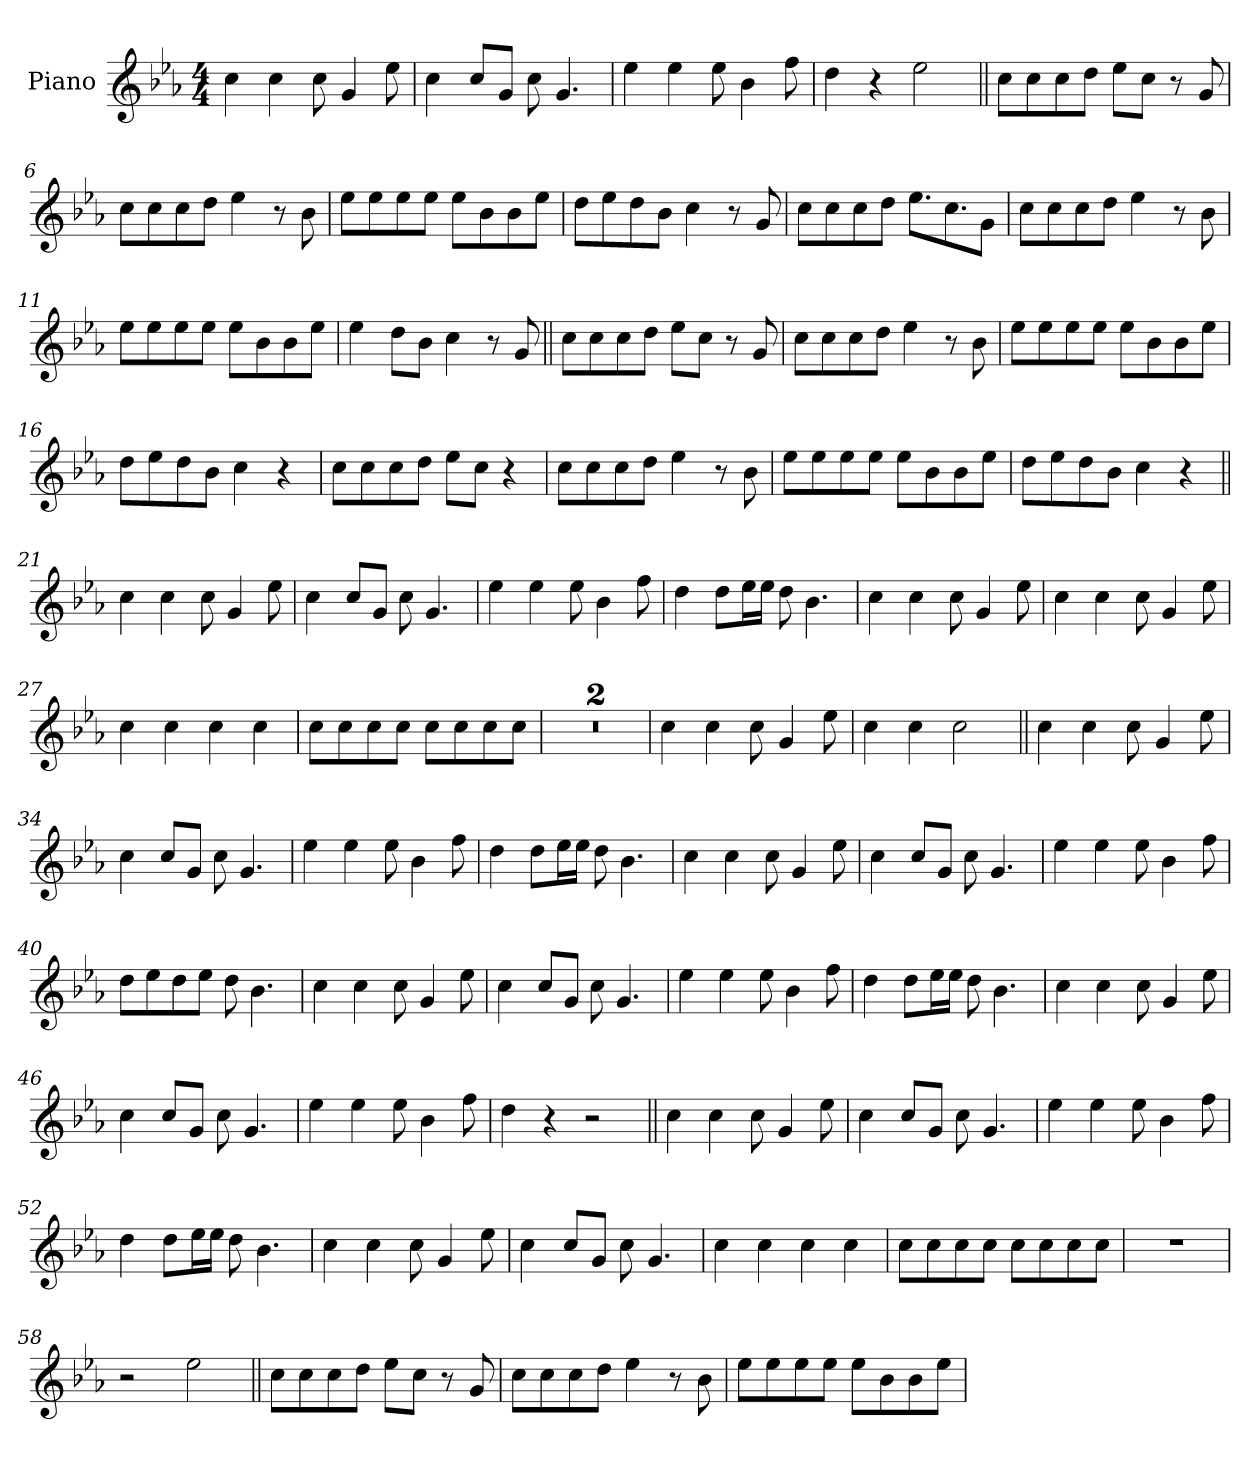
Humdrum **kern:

**kern
*part1
*staff1
*I"Piano
*I'Pno.
*clefG2
*k[b-e-a-]
*M4/4
*MM165
=1
4cc
4cc
8cc
4g
8ee-
=2
4cc
8ccL
8gJ
8cc
4.g
=3
4ee-
4ee-
8ee-
4b-
8ff
=4
4dd
4r
2ee-
=5||
8ccL
8cc
8cc
8ddJ
8ee-L
8ccJ
8r
8g
=6
8ccL
8cc
8cc
8ddJ
4ee-
8r
8b-
=7
8ee-L
8ee-
8ee-
8ee-J
8ee-L
8b-
8b-
8ee-J
=8
8ddL
8ee-
8dd
8b-J
4cc
8r
8g
=9
8ccL
8cc
8cc
8ddJ
8.ee-L
8.cc
8gJ
=10
8ccL
8cc
8cc
8ddJ
4ee-
8r
8b-
=11
8ee-L
8ee-
8ee-
8ee-J
8ee-L
8b-
8b-
8ee-J
=12
4ee-
8ddL
8b-J
4cc
8r
8g
=13||
8ccL
8cc
8cc
8ddJ
8ee-L
8ccJ
8r
8g
=14
8ccL
8cc
8cc
8ddJ
4ee-
8r
8b-
=15
8ee-L
8ee-
8ee-
8ee-J
8ee-L
8b-
8b-
8ee-J
=16
8ddL
8ee-
8dd
8b-J
4cc
4r
=17
8ccL
8cc
8cc
8ddJ
8ee-L
8ccJ
4r
=18
8ccL
8cc
8cc
8ddJ
4ee-
8r
8b-
=19
8ee-L
8ee-
8ee-
8ee-J
8ee-L
8b-
8b-
8ee-J
=20
8ddL
8ee-
8dd
8b-J
4cc
4r
=21||
4cc
4cc
8cc
4g
8ee-
=22
4cc
8ccL
8gJ
8cc
4.g
=23
4ee-
4ee-
8ee-
4b-
8ff
=24
4dd
8ddL
16ee-L
16ee-JJ
8dd
4.b-
=25
4cc
4cc
8cc
4g
8ee-
=26
4cc
4cc
8cc
4g
8ee-
=27
4cc
4cc
4cc
4cc
=28
8ccL
8cc
8cc
8ccJ
8ccL
8cc
8cc
8ccJ
=29
1r
=30
1r
=31
4cc
4cc
8cc
4g
8ee-
=32
4cc
4cc
2cc
=33||
4cc
4cc
8cc
4g
8ee-
=34
4cc
8ccL
8gJ
8cc
4.g
=35
4ee-
4ee-
8ee-
4b-
8ff
=36
4dd
8ddL
16ee-L
16ee-JJ
8dd
4.b-
=37
4cc
4cc
8cc
4g
8ee-
=38
4cc
8ccL
8gJ
8cc
4.g
=39
4ee-
4ee-
8ee-
4b-
8ff
=40
8ddL
8ee-
8dd
8ee-J
8dd
4.b-
=41
4cc
4cc
8cc
4g
8ee-
=42
4cc
8ccL
8gJ
8cc
4.g
=43
4ee-
4ee-
8ee-
4b-
8ff
=44
4dd
8ddL
16ee-L
16ee-JJ
8dd
4.b-
=45
4cc
4cc
8cc
4g
8ee-
=46
4cc
8ccL
8gJ
8cc
4.g
=47
4ee-
4ee-
8ee-
4b-
8ff
=48
4dd
4r
2r
=49||
4cc
4cc
8cc
4g
8ee-
=50
4cc
8ccL
8gJ
8cc
4.g
=51
4ee-
4ee-
8ee-
4b-
8ff
=52
4dd
8ddL
16ee-L
16ee-JJ
8dd
4.b-
=53
4cc
4cc
8cc
4g
8ee-
=54
4cc
8ccL
8gJ
8cc
4.g
=55
4cc
4cc
4cc
4cc
=56
8ccL
8cc
8cc
8ccJ
8ccL
8cc
8cc
8ccJ
=57
1r
=58
2r
2ee-
=59||
8ccL
8cc
8cc
8ddJ
8ee-L
8ccJ
8r
8g
=60
8ccL
8cc
8cc
8ddJ
4ee-
8r
8b-
=61
8ee-L
8ee-
8ee-
8ee-J
8ee-L
8b-
8b-
8ee-J
=
*-
